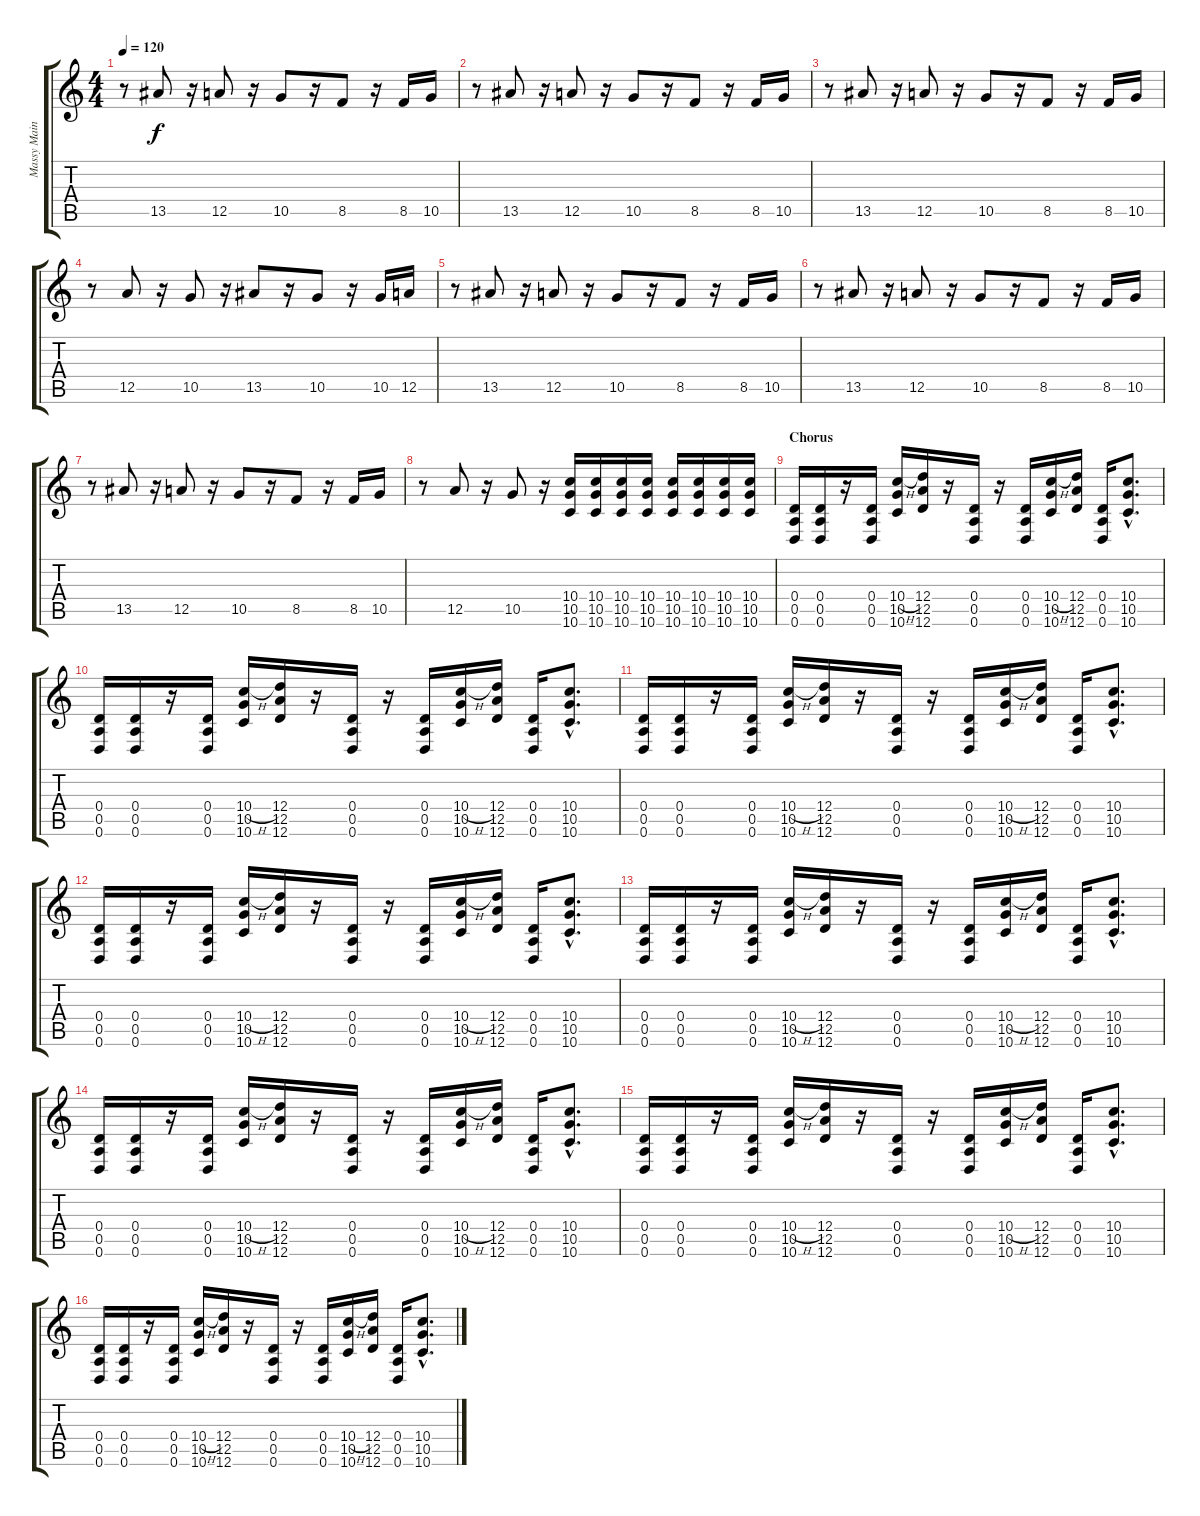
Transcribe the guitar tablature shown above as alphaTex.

\track ("Massy Main" "Massy Main") {instrument distortionguitar}
\staff {score tabs}
\tuning (E4 B3 G3 D3 A2 D2) {hide}
\ts (4 4)
\tempo 120
\clef g2
\ks c
r.8{dy f} 13.5.8 r.16 12.5.8 r.16 10.5.8 r.16 8.5.8 r.16 8.5.16 10.5.16 |
r.8 13.5.8 r.16 12.5.8 r.16 10.5.8 r.16 8.5.8 r.16 8.5.16 10.5.16 |
r.8 13.5.8 r.16 12.5.8 r.16 10.5.8 r.16 8.5.8 r.16 8.5.16 10.5.16 |
r.8 12.5.8 r.16 10.5.8 r.16 13.5.8 r.16 10.5.8 r.16 10.5.16 12.5.16 |
r.8 13.5.8 r.16 12.5.8 r.16 10.5.8 r.16 8.5.8 r.16 8.5.16 10.5.16 |
r.8 13.5.8 r.16 12.5.8 r.16 10.5.8 r.16 8.5.8 r.16 8.5.16 10.5.16 |
r.8 13.5.8 r.16 12.5.8 r.16 10.5.8 r.16 8.5.8 r.16 8.5.16 10.5.16 |
r.8 12.5.8 r.16 10.5.8 r.16 (10.4 10.5 10.6).16 (10.4 10.5 10.6).16 (10.4 10.5 10.6).16 (10.4 10.5 10.6).16 (10.4 10.5 10.6).16 (10.4 10.5 10.6).16 (10.4 10.5 10.6).16 (10.4 10.5 10.6).16 |
\section ("" "Chorus")
(0.4 0.5 0.6).16 (0.4 0.5 0.6).16 r.16 (0.4 0.5 0.6).16 (10.4{h} 10.5 10.6).16 (12.4 12.5 12.6).16 r.16 (0.4 0.5 0.6).16 r.16 (0.4 0.5 0.6).16 (10.4{h} 10.5 10.6).16 (12.4 12.5 12.6).16 (0.4 0.5 0.6).16 (10.4{hac} 10.5{hac} 10.6{hac}).8{d} |
(0.4 0.5 0.6).16 (0.4 0.5 0.6).16 r.16 (0.4 0.5 0.6).16 (10.4{h} 10.5 10.6).16 (12.4 12.5 12.6).16 r.16 (0.4 0.5 0.6).16 r.16 (0.4 0.5 0.6).16 (10.4{h} 10.5 10.6).16 (12.4 12.5 12.6).16 (0.4 0.5 0.6).16 (10.4{hac} 10.5{hac} 10.6{hac}).8{d} |
(0.4 0.5 0.6).16 (0.4 0.5 0.6).16 r.16 (0.4 0.5 0.6).16 (10.4{h} 10.5 10.6).16 (12.4 12.5 12.6).16 r.16 (0.4 0.5 0.6).16 r.16 (0.4 0.5 0.6).16 (10.4{h} 10.5 10.6).16 (12.4 12.5 12.6).16 (0.4 0.5 0.6).16 (10.4{hac} 10.5{hac} 10.6{hac}).8{d} |
(0.4 0.5 0.6).16 (0.4 0.5 0.6).16 r.16 (0.4 0.5 0.6).16 (10.4{h} 10.5 10.6).16 (12.4 12.5 12.6).16 r.16 (0.4 0.5 0.6).16 r.16 (0.4 0.5 0.6).16 (10.4{h} 10.5 10.6).16 (12.4 12.5 12.6).16 (0.4 0.5 0.6).16 (10.4{hac} 10.5{hac} 10.6{hac}).8{d} |
(0.4 0.5 0.6).16 (0.4 0.5 0.6).16 r.16 (0.4 0.5 0.6).16 (10.4{h} 10.5 10.6).16 (12.4 12.5 12.6).16 r.16 (0.4 0.5 0.6).16 r.16 (0.4 0.5 0.6).16 (10.4{h} 10.5 10.6).16 (12.4 12.5 12.6).16 (0.4 0.5 0.6).16 (10.4{hac} 10.5{hac} 10.6{hac}).8{d} |
(0.4 0.5 0.6).16 (0.4 0.5 0.6).16 r.16 (0.4 0.5 0.6).16 (10.4{h} 10.5 10.6).16 (12.4 12.5 12.6).16 r.16 (0.4 0.5 0.6).16 r.16 (0.4 0.5 0.6).16 (10.4{h} 10.5 10.6).16 (12.4 12.5 12.6).16 (0.4 0.5 0.6).16 (10.4{hac} 10.5{hac} 10.6{hac}).8{d} |
(0.4 0.5 0.6).16 (0.4 0.5 0.6).16 r.16 (0.4 0.5 0.6).16 (10.4{h} 10.5 10.6).16 (12.4 12.5 12.6).16 r.16 (0.4 0.5 0.6).16 r.16 (0.4 0.5 0.6).16 (10.4{h} 10.5 10.6).16 (12.4 12.5 12.6).16 (0.4 0.5 0.6).16 (10.4{hac} 10.5{hac} 10.6{hac}).8{d} |
(0.4 0.5 0.6).16 (0.4 0.5 0.6).16 r.16 (0.4 0.5 0.6).16 (10.4{h} 10.5 10.6).16 (12.4 12.5 12.6).16 r.16 (0.4 0.5 0.6).16 r.16 (0.4 0.5 0.6).16 (10.4{h} 10.5 10.6).16 (12.4 12.5 12.6).16 (0.4 0.5 0.6).16 (10.4{hac} 10.5{hac} 10.6{hac}).8{d}
